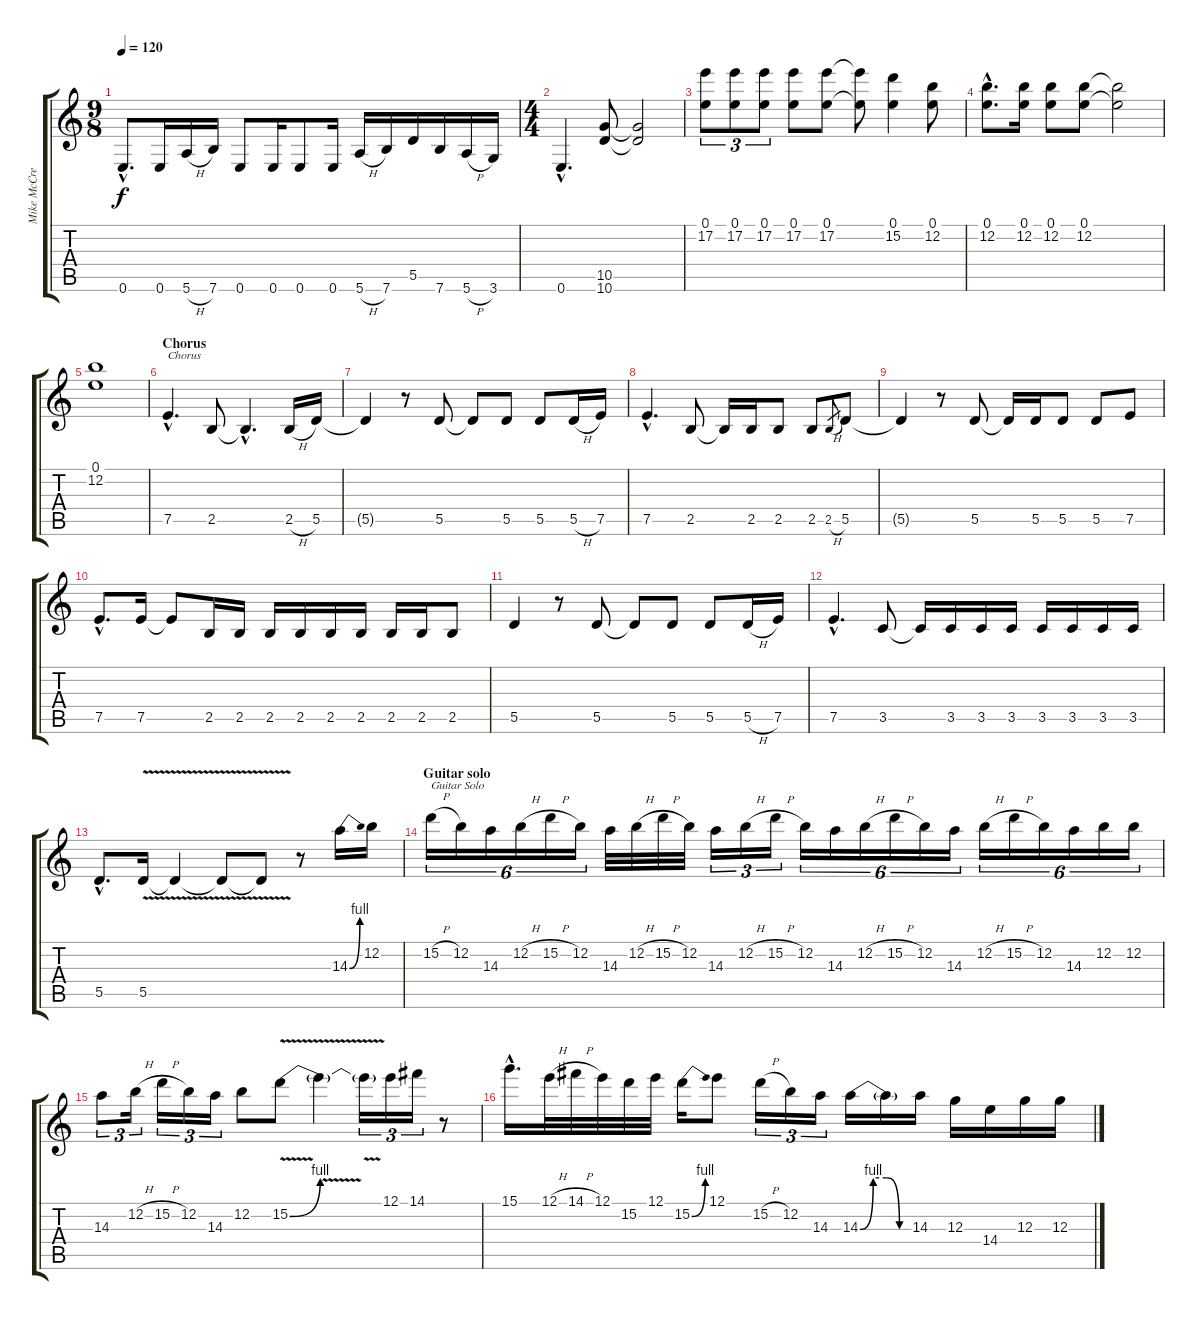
\track ("Mike McCready" "Mike McCre") {instrument distortionguitar}
\staff {score tabs}
\tuning (E4 B3 G3 D3 A2 E2) {hide}
\ts (9 8)
\tempo 120
\clef g2
\ks c
0.6{hac}.8{d dy f} 0.6.16 5.6{h}.16 7.6.16 0.6.8 0.6.16 0.6.8 0.6.16 5.6{h}.16 7.6.16 5.5.16 7.6.16 5.6{h}.16 3.6.16 |
\ts (4 4)
0.6{hac}.4{d} (10.5 10.6).8 (10.5{t} 10.6{t}).2 |
(0.1 17.2).8{tu (3 2)} (0.1 17.2).8{tu (3 2)} (0.1 17.2).8{tu (3 2)} (0.1 17.2).8 (0.1 17.2).8 (0.1{t} 17.2{t}).8 (0.1 15.2).4 (0.1 12.2).8 |
(0.1{hac} 12.2{hac}).8{d} (0.1 12.2).16 (0.1 12.2).8 (0.1 12.2).8 (0.1{t} 12.2{t}).2 |
(0.1 12.2).1 |
\section ("" "Chorus")
7.5{hac}.4{d txt "Chorus"} 2.5.8 2.5{hac t}.4{d} 2.5{h}.16 5.5.16 |
5.5{t}.4 r.8 5.5.8 5.5{t}.8 5.5.8 5.5.8 5.5{h}.16 7.5.16 |
7.5{hac}.4{d} 2.5.8 2.5{t}.16 2.5.16 2.5.8 2.5.8 2.5{h}.8{gr} 5.5.8 |
5.5{t}.4 r.8 5.5.8 5.5{t}.16 5.5.16 5.5.8 5.5.8 7.5.8 |
7.5{hac}.8{d} 7.5.16 7.5{t}.8 2.5.16 2.5.16 2.5.16 2.5.16 2.5.16 2.5.16 2.5.16 2.5.16 2.5.8 |
5.5.4 r.8 5.5.8 5.5{t}.8 5.5.8 5.5.8 5.5{h}.16 7.5.16 |
7.5{hac}.4{d} 3.5.8 3.5{t}.16 3.5.16 3.5.16 3.5.16 3.5.16 3.5.16 3.5.16 3.5.16 |
5.5{hac}.8{d} 5.5{v}.16 5.5{v t}.4 5.5{v t}.8 5.5{v t}.8 r.8 14.3{be (bend 0 0 60 4)}.16 12.2.16 |
\section ("" "Guitar solo")
15.2{h}.16{tu (6 4) txt "Guitar Solo" volume 16} 12.2.16{tu (6 4)} 14.3.16{tu (6 4)} 12.2{h}.16{tu (6 4)} 15.2{h}.16{tu (6 4)} 12.2.16{tu (6 4)} 14.3.32 12.2{h}.32 15.2{h}.32 12.2.32 14.3.16{tu (3 2)} 12.2{h}.16{tu (3 2)} 15.2{h}.16{tu (3 2)} 12.2.16{tu (6 4)} 14.3.16{tu (6 4)} 12.2{h}.16{tu (6 4)} 15.2{h}.16{tu (6 4)} 12.2.16{tu (6 4)} 14.3.16{tu (6 4)} 12.2{h}.16{tu (6 4)} 15.2{h}.16{tu (6 4)} 12.2.16{tu (6 4)} 14.3.16{tu (6 4)} 12.2.16{tu (6 4)} 12.2.16{tu (6 4)} |
14.3.8{tu (3 2)} 12.2{h}.16{tu (3 2)} 15.2{h}.16{tu (3 2)} 12.2.16{tu (3 2)} 14.3.16{tu (3 2)} 12.2.8 15.2{be (bend 0 0 60 4) v}.8 15.2{v t}.4 15.2{t}.16{tu (3 2)} 12.1.16{tu (3 2)} 14.1.16{tu (3 2)} r.8 |
15.1{hac}.16{d} 12.1{h}.32 14.1{h}.32 12.1.32 15.2.32 12.1.32 15.2{be (bend 0 0 60 4)}.16 12.1.8 15.2{h}.16{tu (3 2)} 12.2.16{tu (3 2)} 14.3.16{tu (3 2)} 14.3{be (custom 0 0 15 4 30 4 45 0 60 0)}.16 14.3{t}.16 14.3.16 12.3.16 14.4.16 12.3.16 12.3.16
